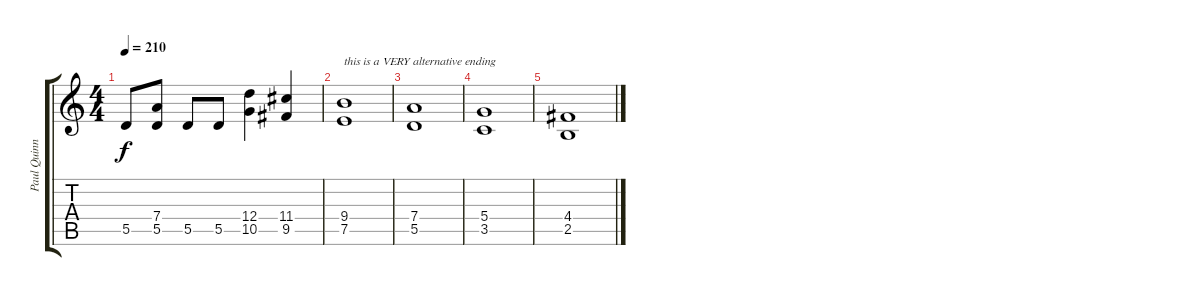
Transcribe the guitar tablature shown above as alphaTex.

\track ("Paul Quinn" "Paul Quinn") {instrument distortionguitar}
\staff {score tabs}
\tuning (E4 B3 G3 D3 A2 E2) {hide}
\ts (4 4)
\tempo 210
\clef g2
\ks c
5.5.8{dy f} (7.4 5.5).8 5.5.8 5.5.8 (12.4 10.5).4 (11.4 9.5).4 |
(9.4 7.5).1{txt "this is a VERY alternative ending"} |
(7.4 5.5).1 |
(5.4 3.5).1 |
(4.4 2.5).1
